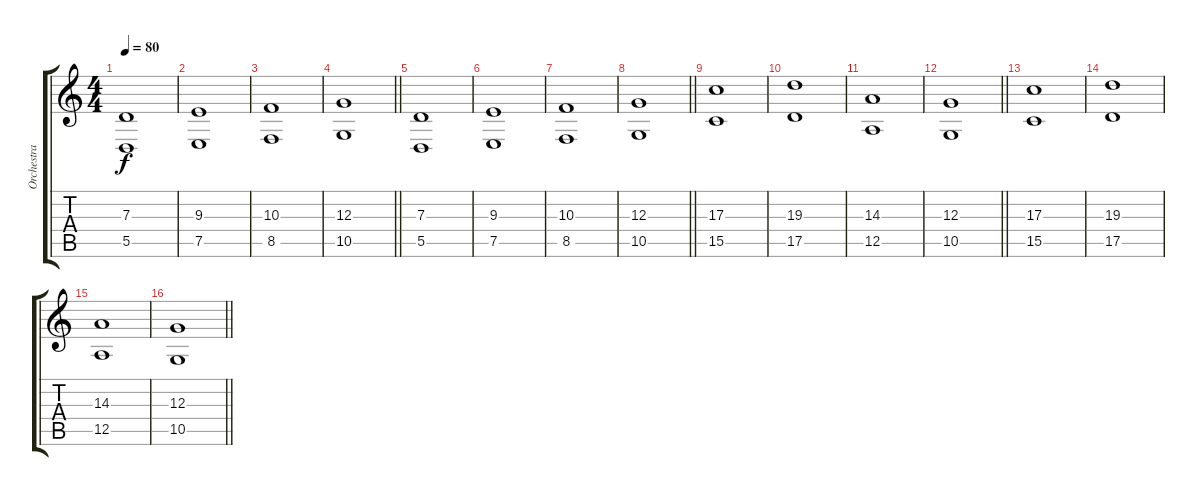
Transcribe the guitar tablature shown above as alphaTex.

\track ("Orchestra" "Orchestra") {instrument synthstrings1}
\staff {score tabs}
\tuning (E4 B3 G3 D3 A2 D2) {hide}
\ts (4 4)
\tempo 80
\clef g2
\ks c
(7.3 5.5).1{dy f} |
(9.3 7.5).1 |
(10.3 8.5).1 |
\barLineRight lightlight
(12.3 10.5).1 |
(7.3 5.5).1 |
(9.3 7.5).1 |
(10.3 8.5).1 |
\barLineRight lightlight
(12.3 10.5).1 |
(17.3 15.5).1 |
(19.3 17.5).1 |
(14.3 12.5).1 |
\barLineRight lightlight
(12.3 10.5).1 |
(17.3 15.5).1 |
(19.3 17.5).1 |
(14.3 12.5).1 |
\barLineRight lightlight
(12.3 10.5).1
